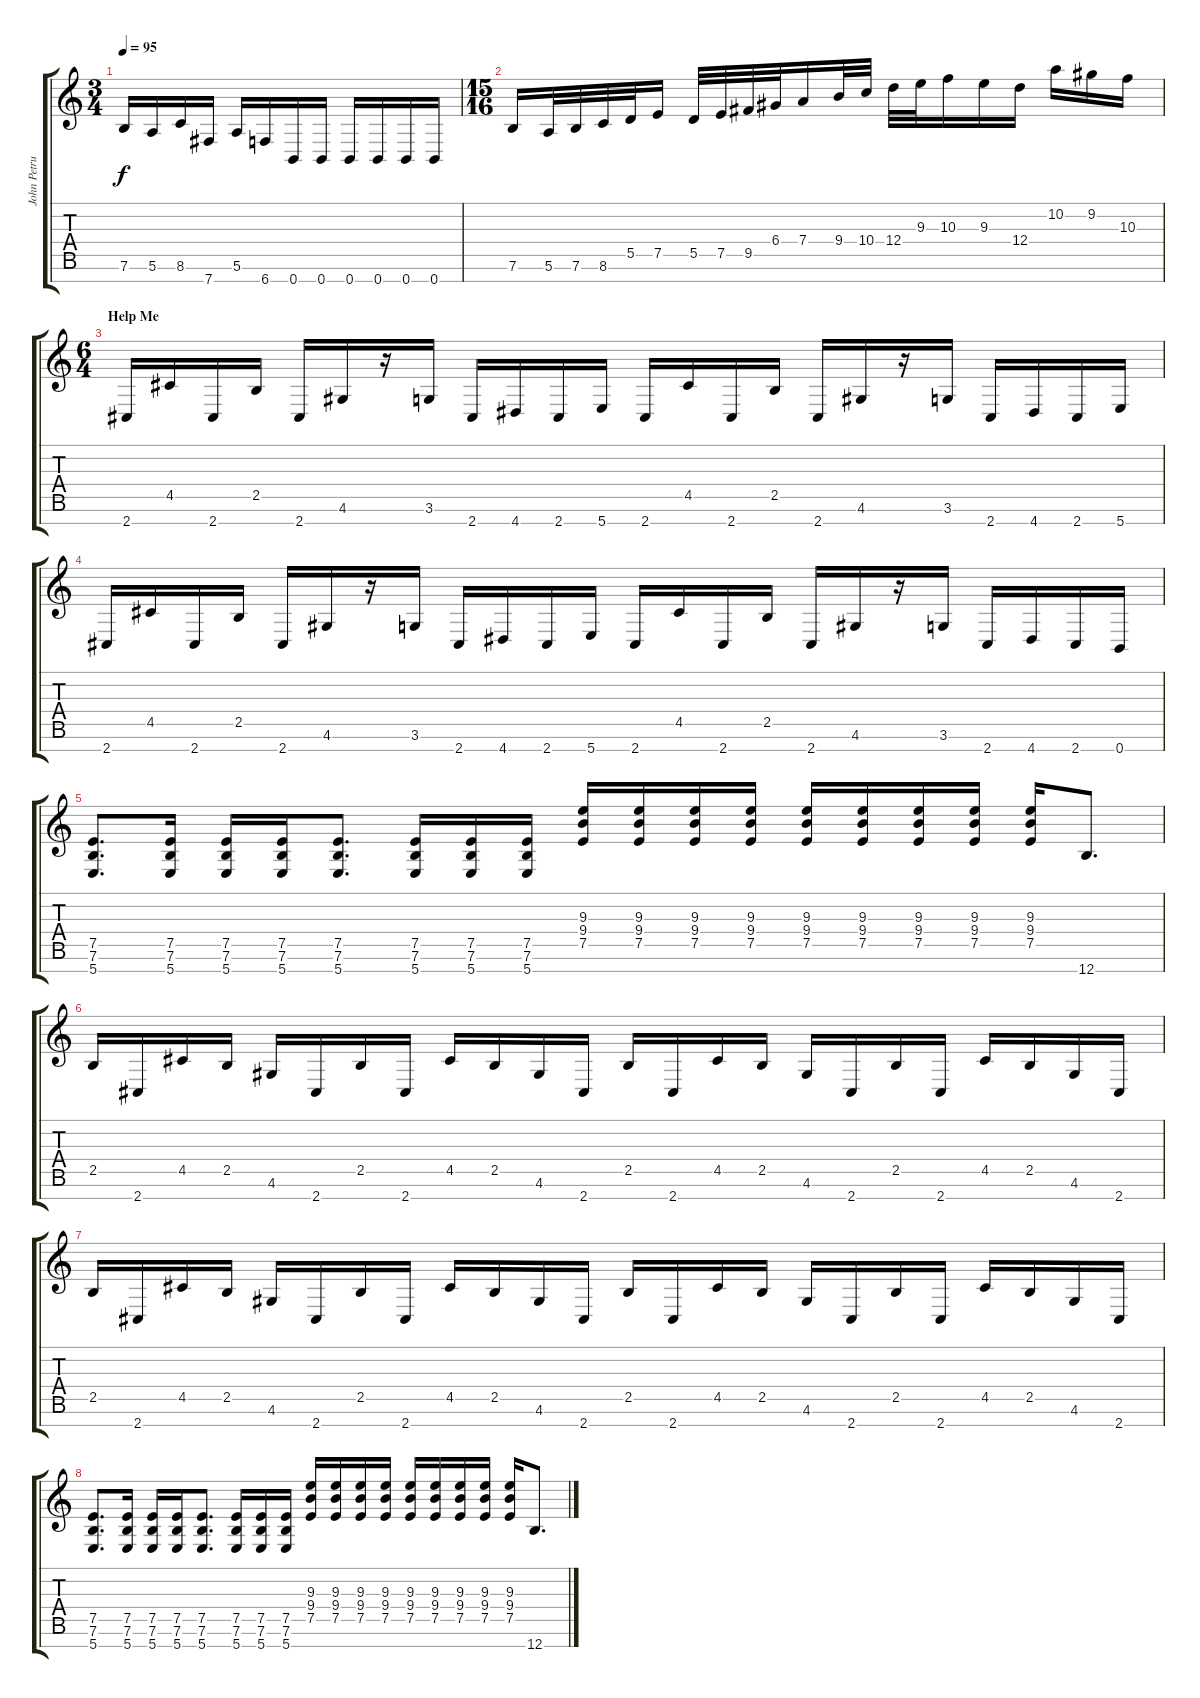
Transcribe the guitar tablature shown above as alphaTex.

\track ("John Petrucci" "John Petru") {instrument overdrivenguitar}
\staff {score tabs}
\tuning (E4 B3 G3 D3 A2 E2 B1) {hide}
\ts (3 4)
\tempo 95
\clef g2
\ks c
7.6.16{dy f} 5.6.16 8.6.16 7.7.16 5.6.16 6.7.16 0.7.16 0.7.16 0.7.16 0.7.16 0.7.16 0.7.16 |
\ts (15 16)
7.6.16 5.6.32 7.6.32 8.6.32 5.5.32 7.5.16 5.5.32 7.5.32 9.5.32 6.4.32 7.4.16 9.4.32 10.4.32 12.4.32 9.3.32 10.3.16 9.3.16 12.4.16 10.2.16 9.2.16 10.3.16 |
\ts (6 4)
\section ("" "Help Me")
2.7.16 4.5.16 2.7.16 2.5.16 2.7.16 4.6.16 r.16 3.6.16 2.7.16 4.7.16 2.7.16 5.7.16 2.7.16 4.5.16 2.7.16 2.5.16 2.7.16 4.6.16 r.16 3.6.16 2.7.16 4.7.16 2.7.16 5.7.16 |
2.7.16 4.5.16 2.7.16 2.5.16 2.7.16 4.6.16 r.16 3.6.16 2.7.16 4.7.16 2.7.16 5.7.16 2.7.16 4.5.16 2.7.16 2.5.16 2.7.16 4.6.16 r.16 3.6.16 2.7.16 4.7.16 2.7.16 0.7.16 |
(7.5 7.6 5.7).8{d} (7.5 7.6 5.7).16 (7.5 7.6 5.7).16 (7.5 7.6 5.7).16 (7.5 7.6 5.7).8{d} (7.5 7.6 5.7).16 (7.5 7.6 5.7).16 (7.5 7.6 5.7).16 (9.3 9.4 7.5).16 (9.3 9.4 7.5).16 (9.3 9.4 7.5).16 (9.3 9.4 7.5).16 (9.3 9.4 7.5).16 (9.3 9.4 7.5).16 (9.3 9.4 7.5).16 (9.3 9.4 7.5).16 (9.3 9.4 7.5).16 12.7.8{d} |
2.5.16 2.7.16 4.5.16 2.5.16 4.6.16 2.7.16 2.5.16 2.7.16 4.5.16 2.5.16 4.6.16 2.7.16 2.5.16 2.7.16 4.5.16 2.5.16 4.6.16 2.7.16 2.5.16 2.7.16 4.5.16 2.5.16 4.6.16 2.7.16 |
2.5.16 2.7.16 4.5.16 2.5.16 4.6.16 2.7.16 2.5.16 2.7.16 4.5.16 2.5.16 4.6.16 2.7.16 2.5.16 2.7.16 4.5.16 2.5.16 4.6.16 2.7.16 2.5.16 2.7.16 4.5.16 2.5.16 4.6.16 2.7.16 |
(7.5 7.6 5.7).8{d} (7.5 7.6 5.7).16 (7.5 7.6 5.7).16 (7.5 7.6 5.7).16 (7.5 7.6 5.7).8{d} (7.5 7.6 5.7).16 (7.5 7.6 5.7).16 (7.5 7.6 5.7).16 (9.3 9.4 7.5).16 (9.3 9.4 7.5).16 (9.3 9.4 7.5).16 (9.3 9.4 7.5).16 (9.3 9.4 7.5).16 (9.3 9.4 7.5).16 (9.3 9.4 7.5).16 (9.3 9.4 7.5).16 (9.3 9.4 7.5).16 12.7{ss}.8{d}
